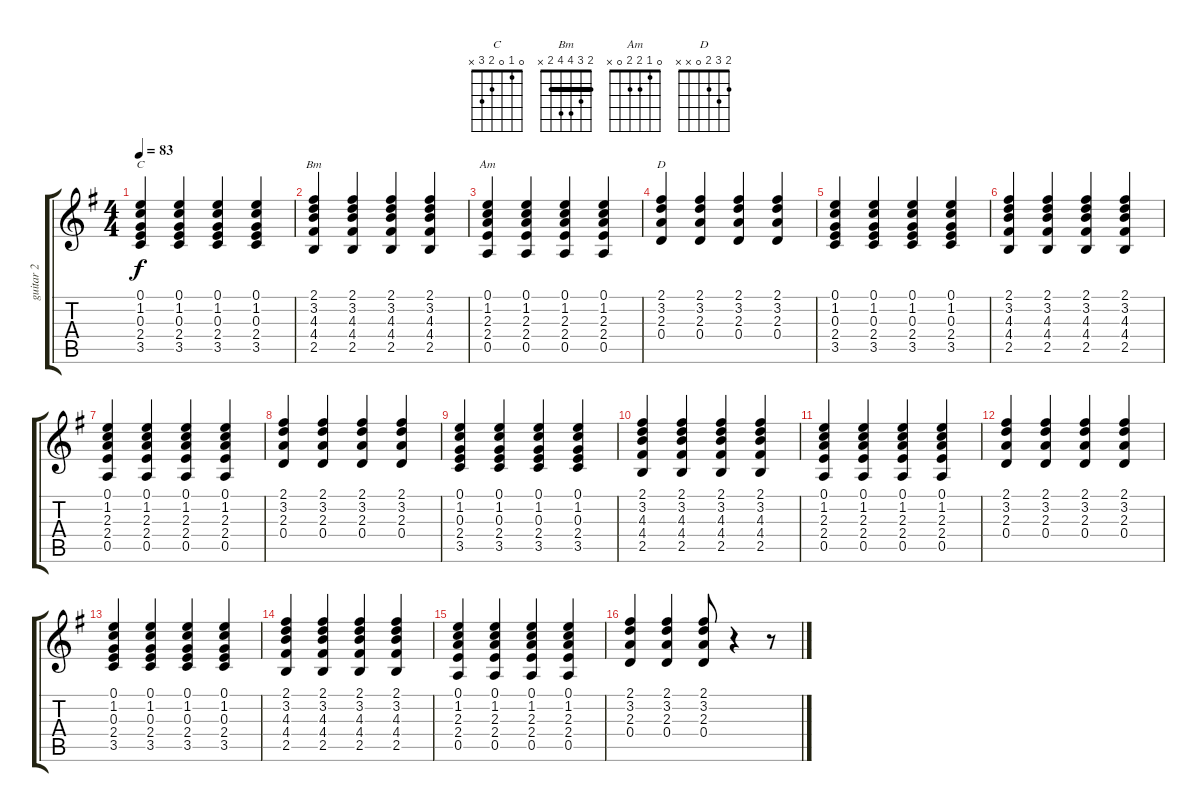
\track ("guitar 2" "guitar 2") {instrument electricguitarjazz}
\staff {score tabs}
\tuning (E4 B3 G3 D3 A2 E2) {hide}
\chord ("C" 0 1 0 2 3 x)
\chord ("Bm" 2 3 4 4 2 x) {barre 2}
\chord ("Am" 0 1 2 2 0 x)
\chord ("D" 2 3 2 0 x x)
\ts (4 4)
\tempo 83
\clef g2
\ks g
(0.1 1.2 0.3 2.4 3.5).4{ch "C" dy f} (0.1 1.2 0.3 2.4 3.5).4 (0.1 1.2 0.3 2.4 3.5).4 (0.1 1.2 0.3 2.4 3.5).4 |
(2.1 3.2 4.3 4.4 2.5).4{ch "Bm"} (2.1 3.2 4.3 4.4 2.5).4 (2.1 3.2 4.3 4.4 2.5).4 (2.1 3.2 4.3 4.4 2.5).4 |
(0.1 1.2 2.3 2.4 0.5).4{ch "Am"} (0.1 1.2 2.3 2.4 0.5).4 (0.1 1.2 2.3 2.4 0.5).4 (0.1 1.2 2.3 2.4 0.5).4 |
(2.1 3.2 2.3 0.4).4{ch "D"} (2.1 3.2 2.3 0.4).4 (2.1 3.2 2.3 0.4).4 (2.1 3.2 2.3 0.4).4 |
(0.1 1.2 0.3 2.4 3.5).4 (0.1 1.2 0.3 2.4 3.5).4 (0.1 1.2 0.3 2.4 3.5).4 (0.1 1.2 0.3 2.4 3.5).4 |
(2.1 3.2 4.3 4.4 2.5).4 (2.1 3.2 4.3 4.4 2.5).4 (2.1 3.2 4.3 4.4 2.5).4 (2.1 3.2 4.3 4.4 2.5).4 |
(0.1 1.2 2.3 2.4 0.5).4 (0.1 1.2 2.3 2.4 0.5).4 (0.1 1.2 2.3 2.4 0.5).4 (0.1 1.2 2.3 2.4 0.5).4 |
(2.1 3.2 2.3 0.4).4 (2.1 3.2 2.3 0.4).4 (2.1 3.2 2.3 0.4).4 (2.1 3.2 2.3 0.4).4 |
(0.1 1.2 0.3 2.4 3.5).4 (0.1 1.2 0.3 2.4 3.5).4 (0.1 1.2 0.3 2.4 3.5).4 (0.1 1.2 0.3 2.4 3.5).4 |
(2.1 3.2 4.3 4.4 2.5).4 (2.1 3.2 4.3 4.4 2.5).4 (2.1 3.2 4.3 4.4 2.5).4 (2.1 3.2 4.3 4.4 2.5).4 |
(0.1 1.2 2.3 2.4 0.5).4 (0.1 1.2 2.3 2.4 0.5).4 (0.1 1.2 2.3 2.4 0.5).4 (0.1 1.2 2.3 2.4 0.5).4 |
(2.1 3.2 2.3 0.4).4 (2.1 3.2 2.3 0.4).4 (2.1 3.2 2.3 0.4).4 (2.1 3.2 2.3 0.4).4 |
(0.1 1.2 0.3 2.4 3.5).4 (0.1 1.2 0.3 2.4 3.5).4 (0.1 1.2 0.3 2.4 3.5).4 (0.1 1.2 0.3 2.4 3.5).4 |
(2.1 3.2 4.3 4.4 2.5).4 (2.1 3.2 4.3 4.4 2.5).4 (2.1 3.2 4.3 4.4 2.5).4 (2.1 3.2 4.3 4.4 2.5).4 |
(0.1 1.2 2.3 2.4 0.5).4 (0.1 1.2 2.3 2.4 0.5).4 (0.1 1.2 2.3 2.4 0.5).4 (0.1 1.2 2.3 2.4 0.5).4 |
(2.1 3.2 2.3 0.4).4 (2.1 3.2 2.3 0.4).4 (2.1 3.2 2.3 0.4).8 r.4 r.8
